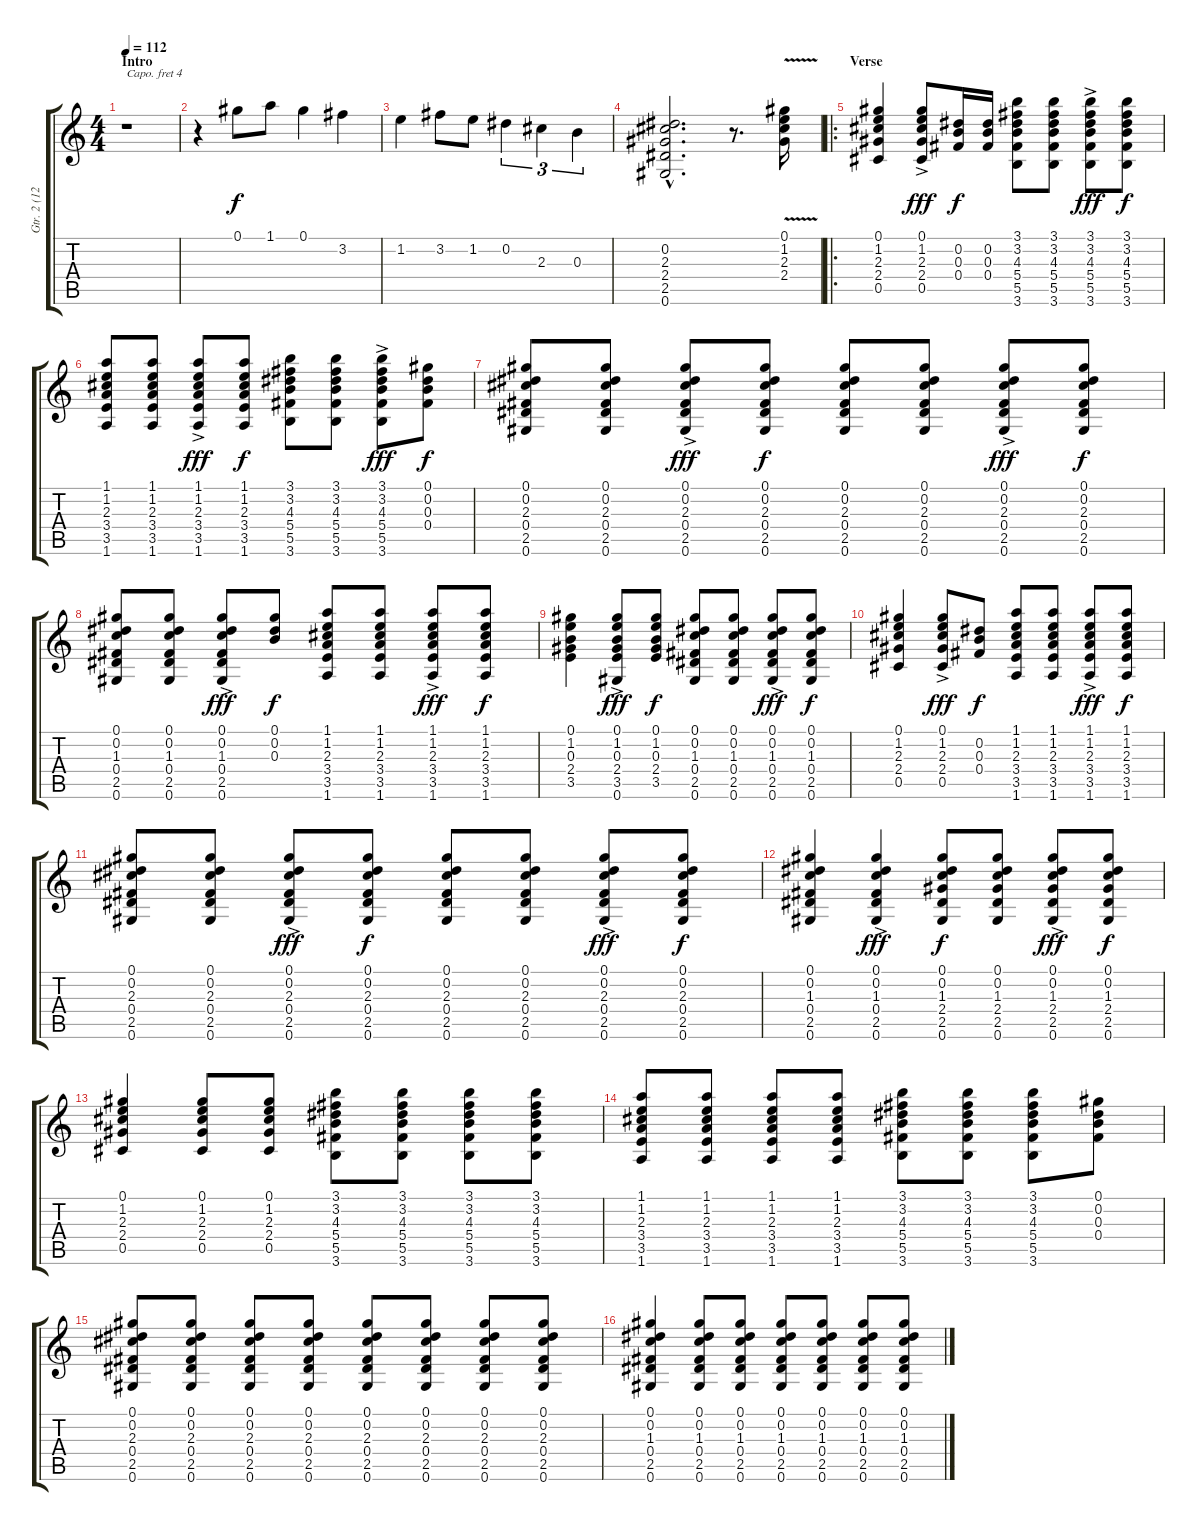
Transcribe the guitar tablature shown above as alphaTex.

\track ("Gtr. 2 (12-string acous.)" "Gtr. 2 (12") {instrument acousticguitarsteel}
\staff {score tabs}
\capo 4
\tuning (E4 B3 G3 D3 A2 E2) {hide}
\ts (4 4)
\section ("" "Intro")
\tempo 112
\clef g2
\ks c
r.1{dy f instrument acousticguitarsteel} |
r.4 0.1.8 1.1.8 0.1.4 3.2.4 |
1.2.4 3.2.8 1.2.8 0.2.4{tu (3 2)} 2.3.4{tu (3 2)} 0.3.4{tu (3 2)} |
(0.2{hac} 2.3{hac} 2.4{hac} 2.5{hac} 0.6{hac}).2{d} r.8{d} (0.1 1.2 2.3 2.4{v}).16 |
\ro
\section ("" "Verse ")
(0.1 1.2 2.3 2.4 0.5).4 (0.1{ac} 1.2{ac} 2.3{ac} 2.4{ac} 0.5{ac}).8{dy fff} (0.2 0.3 0.4).16{dy f} (0.2 0.3 0.4).16 (3.1 3.2 4.3 5.4 5.5 3.6).8 (3.1 3.2 4.3 5.4 5.5 3.6).8 (3.1{ac} 3.2{ac} 4.3{ac} 5.4{ac} 5.5{ac} 3.6{ac}).8{dy fff} (3.1 3.2 4.3 5.4 5.5 3.6).8{dy f} |
(1.1 1.2 2.3 3.4 3.5 1.6).8 (1.1 1.2 2.3 3.4 3.5 1.6).8 (1.1{ac} 1.2{ac} 2.3{ac} 3.4{ac} 3.5{ac} 1.6{ac}).8{dy fff} (1.1 1.2 2.3 3.4 3.5 1.6).8{dy f} (3.1 3.2 4.3 5.4 5.5 3.6).8 (3.1 3.2 4.3 5.4 5.5 3.6).8 (3.1{ac} 3.2{ac} 4.3{ac} 5.4{ac} 5.5{ac} 3.6{ac}).8{dy fff} (0.1 0.2 0.3 0.4).8{dy f} |
(0.1 0.2 2.3 0.4 2.5 0.6).8 (0.1 0.2 2.3 0.4 2.5 0.6).8 (0.1{ac} 0.2{ac} 2.3{ac} 0.4{ac} 2.5{ac} 0.6{ac}).8{dy fff} (0.1 0.2 2.3 0.4 2.5 0.6).8{dy f} (0.1 0.2 2.3 0.4 2.5 0.6).8 (0.1 0.2 2.3 0.4 2.5 0.6).8 (0.1{ac} 0.2{ac} 2.3{ac} 0.4{ac} 2.5{ac} 0.6{ac}).8{dy fff} (0.1 0.2 2.3 0.4 2.5 0.6).8{dy f} |
(0.1 0.2 1.3 0.4 2.5 0.6).8 (0.1 0.2 1.3 0.4 2.5 0.6).8 (0.1{ac} 0.2{ac} 1.3{ac} 0.4{ac} 2.5{ac} 0.6{ac}).8{dy fff} (0.1 0.2 0.3).8{dy f} (1.1 1.2 2.3 3.4 3.5 1.6).8 (1.1 1.2 2.3 3.4 3.5 1.6).8 (1.1{ac} 1.2{ac} 2.3{ac} 3.4{ac} 3.5{ac} 1.6{ac}).8{dy fff} (1.1 1.2 2.3 3.4 3.5 1.6).8{dy f} |
(0.1 1.2 0.3 2.4 3.5).4 (0.1{ac} 1.2{ac} 0.3{ac} 2.4{ac} 3.5{ac} 0.6{ac}).8{dy fff} (0.1 1.2 0.3 2.4 3.5).8{dy f} (0.1 0.2 1.3 0.4 2.5 0.6).8 (0.1 0.2 1.3 0.4 2.5 0.6).8 (0.1{ac} 0.2{ac} 1.3{ac} 0.4{ac} 2.5{ac} 0.6{ac}).8{dy fff} (0.1 0.2 1.3 0.4 2.5 0.6).8{dy f} |
(0.1 1.2 2.3 2.4 0.5).4 (0.1{ac} 1.2{ac} 2.3{ac} 2.4{ac} 0.5{ac}).8{dy fff} (0.2 0.3 0.4).8{dy f} (1.1 1.2 2.3 3.4 3.5 1.6).8 (1.1 1.2 2.3 3.4 3.5 1.6).8 (1.1{ac} 1.2{ac} 2.3{ac} 3.4{ac} 3.5{ac} 1.6{ac}).8{dy fff} (1.1 1.2 2.3 3.4 3.5 1.6).8{dy f} |
(0.1 0.2 2.3 0.4 2.5 0.6).8 (0.1 0.2 2.3 0.4 2.5 0.6).8 (0.1{ac} 0.2{ac} 2.3{ac} 0.4{ac} 2.5{ac} 0.6{ac}).8{dy fff} (0.1 0.2 2.3 0.4 2.5 0.6).8{dy f} (0.1 0.2 2.3 0.4 2.5 0.6).8 (0.1 0.2 2.3 0.4 2.5 0.6).8 (0.1{ac} 0.2{ac} 2.3{ac} 0.4{ac} 2.5{ac} 0.6{ac}).8{dy fff} (0.1 0.2 2.3 0.4 2.5 0.6).8{dy f} |
(0.1 0.2 1.3 0.4 2.5 0.6).4 (0.1{ac} 0.2{ac} 1.3{ac} 0.4{ac} 2.5{ac} 0.6{ac}).4{dy fff} (0.1 0.2 1.3 2.4 2.5 0.6).8{dy f} (0.1 0.2 1.3 2.4 2.5 0.6).8 (0.1{ac} 0.2{ac} 1.3{ac} 2.4{ac} 2.5{ac} 0.6{ac}).8{dy fff} (0.1 0.2 1.3 2.4 2.5 0.6).8{dy f} |
(0.1 1.2 2.3 2.4 0.5).4 (0.1 1.2 2.3 2.4 0.5).8 (0.1 1.2 2.3 2.4 0.5).8 (3.1 3.2 4.3 5.4 5.5 3.6).8 (3.1 3.2 4.3 5.4 5.5 3.6).8 (3.1 3.2 4.3 5.4 5.5 3.6).8 (3.1 3.2 4.3 5.4 5.5 3.6).8 |
(1.1 1.2 2.3 3.4 3.5 1.6).8 (1.1 1.2 2.3 3.4 3.5 1.6).8 (1.1 1.2 2.3 3.4 3.5 1.6).8 (1.1 1.2 2.3 3.4 3.5 1.6).8 (3.1 3.2 4.3 5.4 5.5 3.6).8 (3.1 3.2 4.3 5.4 5.5 3.6).8 (3.1 3.2 4.3 5.4 5.5 3.6).8 (0.1 0.2 0.3 0.4).8 |
(0.1 0.2 2.3 0.4 2.5 0.6).8 (0.1 0.2 2.3 0.4 2.5 0.6).8 (0.1 0.2 2.3 0.4 2.5 0.6).8 (0.1 0.2 2.3 0.4 2.5 0.6).8 (0.1 0.2 2.3 0.4 2.5 0.6).8 (0.1 0.2 2.3 0.4 2.5 0.6).8 (0.1 0.2 2.3 0.4 2.5 0.6).8 (0.1 0.2 2.3 0.4 2.5 0.6).8 |
(0.1 0.2 1.3 0.4 2.5 0.6).4 (0.1 0.2 1.3 0.4 2.5 0.6).8 (0.1 0.2 1.3 0.4 2.5 0.6).8 (0.1 0.2 1.3 0.4 2.5 0.6).8 (0.1 0.2 1.3 0.4 2.5 0.6).8 (0.1 0.2 1.3 0.4 2.5 0.6).8 (0.1 0.2 1.3 0.4 2.5 0.6).8
